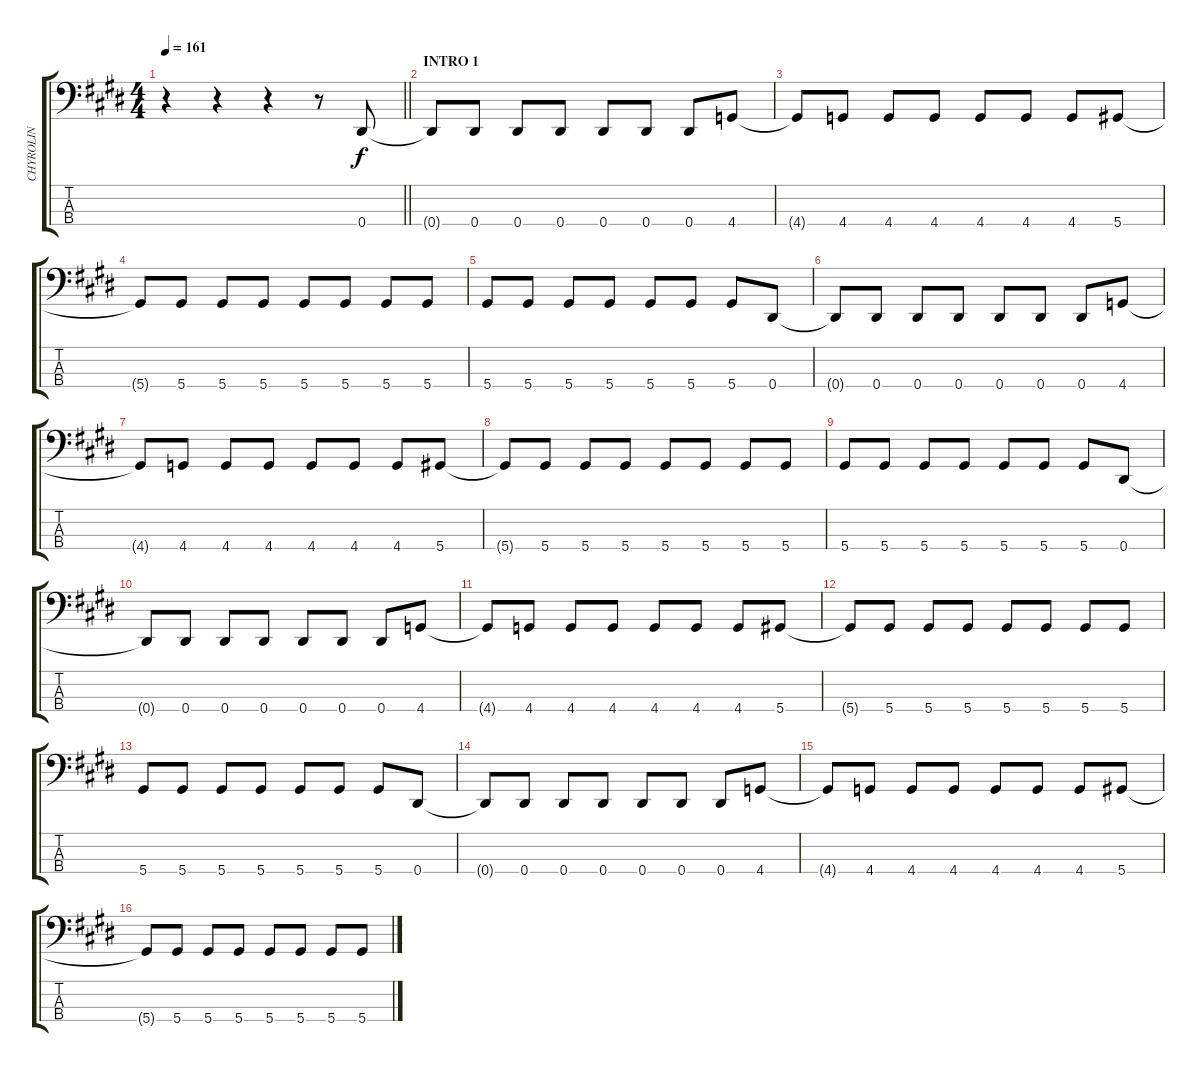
\track ("CHYROLIN" "CHYROLIN") {instrument electricbasspick}
\staff {score tabs}
\tuning (Gb2 Db2 Ab1 Eb1) {hide}
\ts (4 4)
\tempo 161
\clef f4
\barLineRight lightlight
\ks e
r.4{dy f instrument electricbasspick} r.4 r.4 r.8 0.4.8 |
\section ("" "INTRO 1")
0.4{t}.8 0.4.8 0.4.8 0.4.8 0.4.8 0.4.8 0.4.8 4.4.8 |
4.4{t}.8 4.4.8 4.4.8 4.4.8 4.4.8 4.4.8 4.4.8 5.4.8 |
5.4{t}.8 5.4.8 5.4.8 5.4.8 5.4.8 5.4.8 5.4.8 5.4.8 |
5.4.8 5.4.8 5.4.8 5.4.8 5.4.8 5.4.8 5.4.8 0.4.8 |
0.4{t}.8 0.4.8 0.4.8 0.4.8 0.4.8 0.4.8 0.4.8 4.4.8 |
4.4{t}.8 4.4.8 4.4.8 4.4.8 4.4.8 4.4.8 4.4.8 5.4.8 |
5.4{t}.8 5.4.8 5.4.8 5.4.8 5.4.8 5.4.8 5.4.8 5.4.8 |
5.4.8 5.4.8 5.4.8 5.4.8 5.4.8 5.4.8 5.4.8 0.4.8 |
0.4{t}.8 0.4.8 0.4.8 0.4.8 0.4.8 0.4.8 0.4.8 4.4.8 |
4.4{t}.8 4.4.8 4.4.8 4.4.8 4.4.8 4.4.8 4.4.8 5.4.8 |
5.4{t}.8 5.4.8 5.4.8 5.4.8 5.4.8 5.4.8 5.4.8 5.4.8 |
5.4.8 5.4.8 5.4.8 5.4.8 5.4.8 5.4.8 5.4.8 0.4.8 |
0.4{t}.8 0.4.8 0.4.8 0.4.8 0.4.8 0.4.8 0.4.8 4.4.8 |
4.4{t}.8 4.4.8 4.4.8 4.4.8 4.4.8 4.4.8 4.4.8 5.4.8 |
5.4{t}.8 5.4.8 5.4.8 5.4.8 5.4.8 5.4.8 5.4.8 5.4.8
